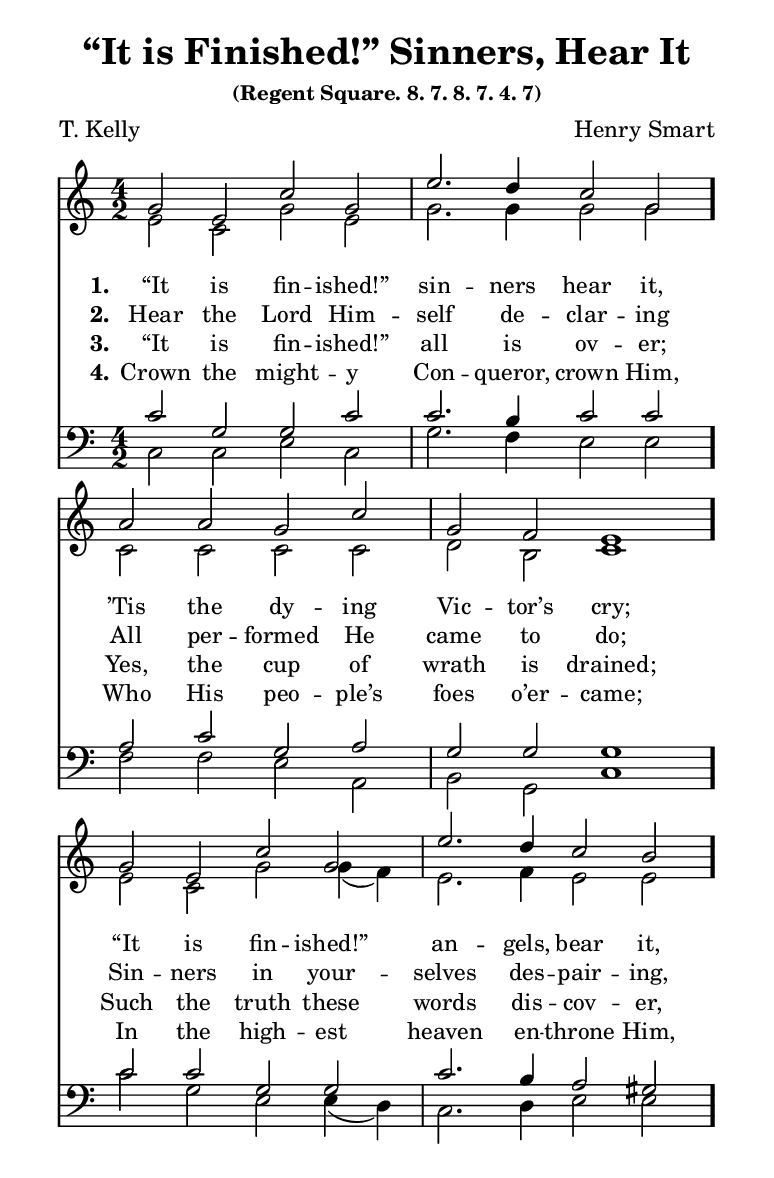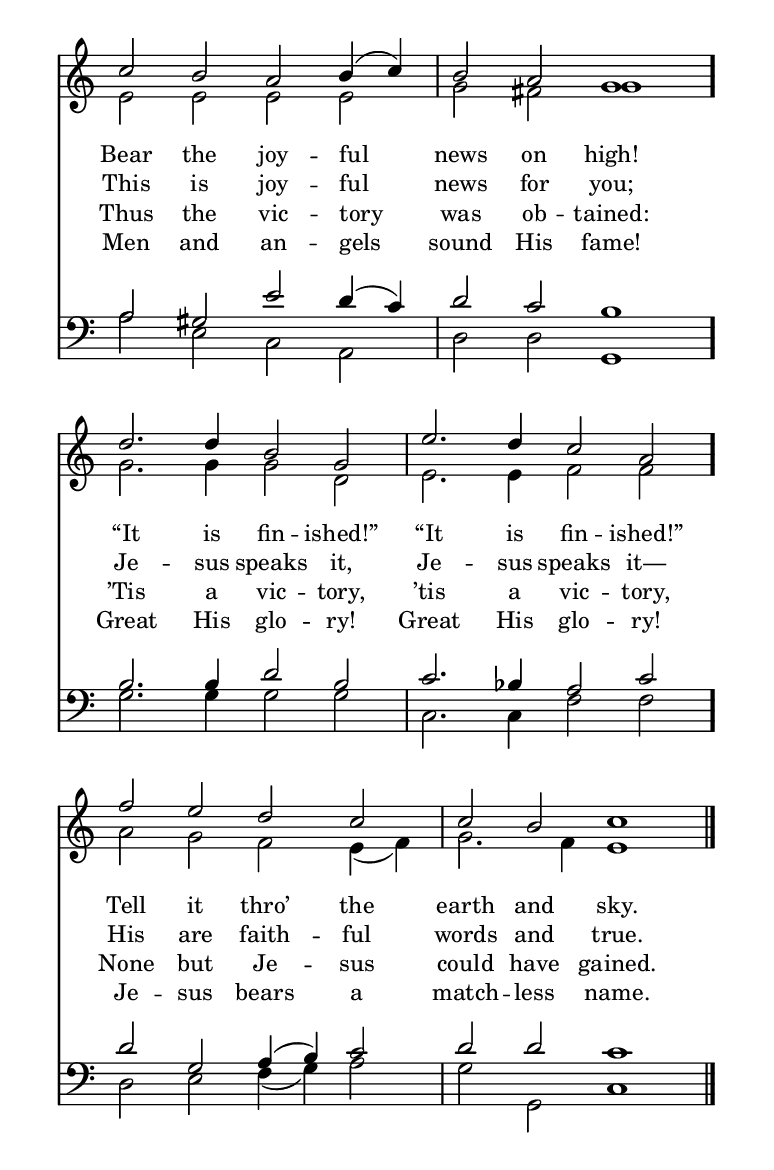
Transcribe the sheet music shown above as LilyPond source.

\include "common/global.ily"
\paper {
  \include "common/paper.ily"
  ragged-bottom = ##t
  ragged-last-bottom = ##t
  systems-per-page = 3
  %page-count = ##f
}

\header{
  title = "“It is Finished!” Sinners, Hear It"
  subsubtitle = "(Regent Square. 8. 7. 8. 7. 4. 7)"
  %meter = "8.7.8.7.4.7."
  poet = "T. Kelly"
  composer = "Henry Smart"
  %copyright = ""
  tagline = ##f
}

% for fermata in MIDI
ta = { \tempo 4=170 }
tb = { \tempo 4=85  }

patternAA = { c2 c2 c2 c2      | c2. c4 c2 c2 }
patternAB = { c2 c2 c2 c4( c4) | c2. c4 c2 c2 }

patternBA = { c2 c2 c2 c2      | c2  c2 c1 }
patternBB = { c2 c2 c2 c4( c4) | c2  c2 c1 }
patternBC = { c2 c2 c2 c4( c4) | c2. c4 c1 }
patternBD = { c2 c2 c4( c4) c2 | c2  c2 c1 }

patternCA = { c2. c4 c2 c2 }

global = {
  \include "common/overrides.ily"
  \override Staff.TimeSignature.style = #'()
  \time 4/2
  \override Score.MetronomeMark.transparent = ##t % hide all fermata changes too
  \ta
  \key c \major
  %\partial 4
  \autoBeamOff
}

notesSoprano = {
\global
\relative c'' {

  \changePitch \patternAA { g e c' g | e' d c g }
  \changePitch \patternBA { a a g c | g f e }
  \changePitch \patternAA { g e c' g | e' d c b }
  \changePitch \patternBB { c b a b c | b a g }
  \changePitch \patternCA { d' d b g | e' d c a }
  \changePitch \patternBA { f' e d c | c b c }

  \bar "|."

}
}

notesAlto = {
\global
\relative e' {

  \changePitch \patternAA { e c g' e | g g g g }
  \changePitch \patternBA { c, c c c | d b c }
  \changePitch \patternAB { e c g' g f | e f e e }
  \changePitch \patternBA { e e e e | g fis g }
  \changePitch \patternCA { g g g d | e e f f }
  \changePitch \patternBC { a g f e f | g f e }

}
}

notesTenor = {
\global
\relative a {

  \changePitch \patternAA { c g g c | c b c c }
  \changePitch \patternBA { a c g a | g g g }
  \changePitch \patternAA { c c g g | c b a gis }
  \changePitch \patternBB { a gis e' d c | d c b }
  \changePitch \patternCA { b b d b | c bes a c }
  \changePitch \patternBD { d g, a b c | d d c }

}
}

notesBass = {
\global
\relative f {

  \changePitch \patternAA { c c e c | g' f e e }
  \changePitch \patternBA { f f e a, | b g c }
  \changePitch \patternAB { c' g e e d | c d e e }
  \changePitch \patternBA { a e c a | d d g, }
  \changePitch \patternCA { g' g g g | c, c f f }
  \changePitch \patternBD { d e f g a | g g, c }

}
}

wordsA = \lyricmode {
\set stanza = "1."

“It is fin -- ished!” sin -- ners hear it, \bar "."
’Tis the dy -- ing Vic -- tor’s cry; \bar "." \break
“It is fin -- ished!” an -- gels, bear it, \bar "."
Bear the joy -- ful news on high! \bar "." \break
% each segment of the 4-beat line should appear only once in the TXT output, to
% accomodate other tunes
“It is fin -- ished!” { “It is fin -- ished!” } \bar "."
Tell it thro’ the earth and sky. \bar "." \break

}

wordsB = \lyricmode {
\set stanza = "2."

Hear the Lord Him -- self de -- clar -- ing
All per -- formed He came to do;
Sin -- ners in your -- selves des -- pair -- ing,
This is joy -- ful news for you;
{ Je -- sus speaks it, } Je -- sus speaks it—
His are faith -- ful words and true.

}

wordsC = \lyricmode {
\set stanza = "3."

“It is fin -- ished!” all is ov -- er;
Yes, the cup of wrath is drained;
Such the truth these words dis -- cov -- er,
Thus the vic -- tory was ob -- tained:
’Tis a vic -- tory, { ’tis a vic -- tory, }
None but Je -- sus could have gained.

}

wordsD = \lyricmode {
\set stanza = "4."

Crown the might -- y Con -- queror, crown Him,
Who His peo -- ple’s foes o’er -- came;
In the high -- est heaven en -- throne Him,
Men and an -- gels sound His fame!
{ Great His glo -- ry! } Great His glo -- ry!
Je -- sus bears a match -- less name.

}

\score {
  \context ChoirStaff <<
    \context Staff = upper <<
      \set ChoirStaff.systemStartDelimiter = #'SystemStartBar
      \context Voice  = sopranos { \voiceOne << \notesSoprano >> }
      \context Voice  = altos { \voiceTwo << \notesAlto >> }
      \context Lyrics = one   \lyricsto sopranos \wordsA
      \context Lyrics = two   \lyricsto sopranos \wordsB
      \context Lyrics = three \lyricsto sopranos \wordsC
      \context Lyrics = four  \lyricsto sopranos \wordsD
    >>
    \context Staff = men <<
      \clef bass
      \context Voice  = tenors { \voiceOne << \notesTenor >> }
      \context Voice  = basses { \voiceTwo << \notesBass >> }
    >>
  >>
  \layout {
    \include "common/layout.ily"
  }
  \midi{
    \include "common/midi.ily"
  }
}

\version "2.18.0"  % necessary for upgrading to future LilyPond versions.

% vi:set et ts=2 sw=2 ai nocindent syntax=lilypond
